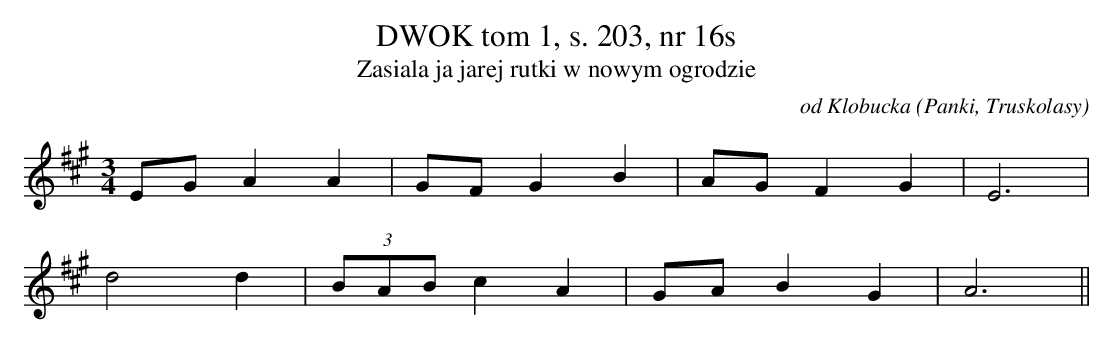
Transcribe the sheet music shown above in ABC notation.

X:1
T: DWOK tom 1, s. 203, nr 16s
T: Zasiala ja jarej rutki w nowym ogrodzie
O: od Klobucka (Panki, Truskolasy)
M: 3/4
L: 1/8
K: A
EGA2A2 | GFG2B2 | AGF2G2 | E6 |
d4d2 | (3BABc2A2 | GAB2G2 | A6||
